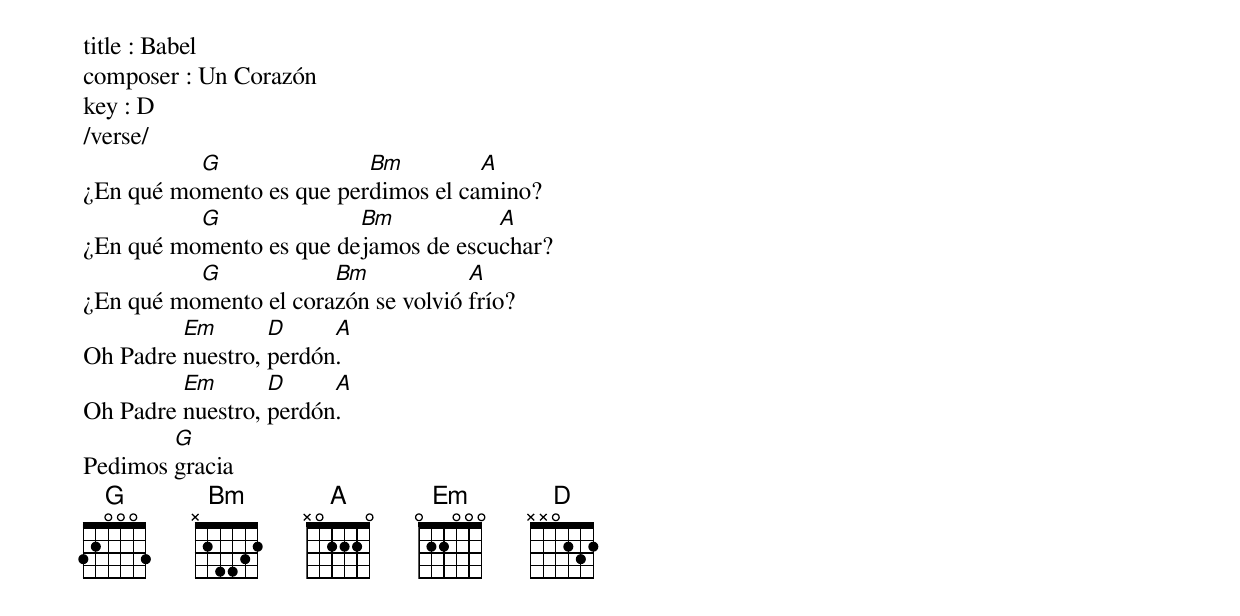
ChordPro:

title : Babel
composer : Un Corazón
key : D
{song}
/verse/
¿En qué mo[G]mento es que per[Bm]dimos el ca[A]mino?
¿En qué mo[G]mento es que de[Bm]jamos de escu[A]char?
¿En qué mo[G]mento el cora[Bm]zón se volvió [A]frío?
Oh Padre [Em]nuestro, [D]perdón[A].
Oh Padre [Em]nuestro, [D]perdón[A].
Pedimos [G]gracia
